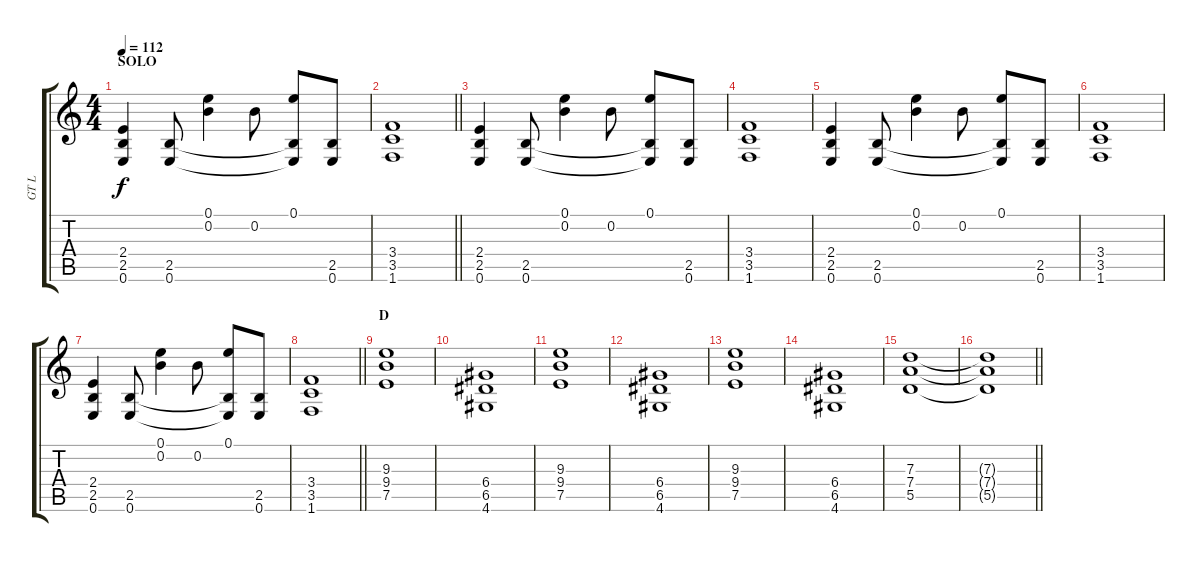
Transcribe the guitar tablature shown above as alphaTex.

\track ("GT L" "GT L") {instrument distortionguitar}
\staff {score tabs}
\tuning (E4 B3 G3 D3 A2 E2) {hide}
\ts (4 4)
\section ("" "SOLO")
\tempo 112
\clef g2
\ks c
(2.4 2.5 0.6).4{dy f} (2.5 0.6).8 (0.1 0.2).4 0.2.8 (0.1 2.5{t} 0.6{t}).8 (2.5 0.6).8 |
\barLineRight lightlight
(3.4 3.5 1.6).1 |
(2.4 2.5 0.6).4 (2.5 0.6).8 (0.1 0.2).4 0.2.8 (0.1 2.5{t} 0.6{t}).8 (2.5 0.6).8 |
(3.4 3.5 1.6).1 |
(2.4 2.5 0.6).4 (2.5 0.6).8 (0.1 0.2).4 0.2.8 (0.1 2.5{t} 0.6{t}).8 (2.5 0.6).8 |
(3.4 3.5 1.6).1 |
(2.4 2.5 0.6).4 (2.5 0.6).8 (0.1 0.2).4 0.2.8 (0.1 2.5{t} 0.6{t}).8 (2.5 0.6).8 |
\barLineRight lightlight
(3.4 3.5 1.6).1 |
\section ("" "D")
(9.3 9.4 7.5).1 |
(6.4 6.5 4.6).1 |
(9.3 9.4 7.5).1 |
(6.4 6.5 4.6).1 |
(9.3 9.4 7.5).1 |
(6.4 6.5 4.6).1 |
(7.3 7.4 5.5).1 |
\barLineRight lightlight
(7.3{t} 7.4{t} 5.5{t}).1
